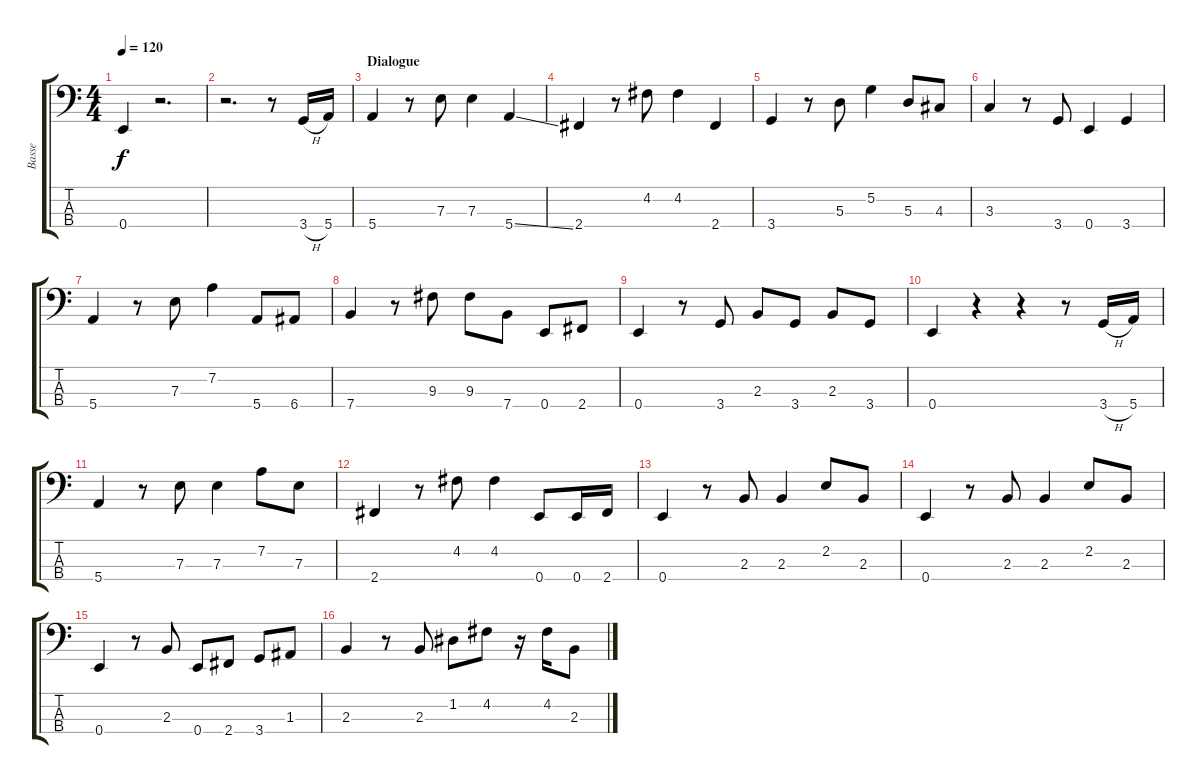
\track ("Basse" "Basse") {instrument electricbassfinger}
\staff {score tabs}
\tuning (G2 D2 A1 E1) {hide}
\ts (4 4)
\tempo 120
\clef f4
\ks c
0.4.4{dy f} r.2{d} |
r.2{d} r.8 3.4{h}.16 5.4.16 |
\section ("" "Dialogue")
5.4.4 r.8 7.3.8 7.3.4 5.4{ss}.4 |
2.4.4 r.8 4.2.8 4.2.4 2.4.4 |
3.4.4 r.8 5.3.8 5.2.4 5.3.8 4.3.8 |
3.3.4 r.8 3.4.8 0.4.4 3.4.4 |
5.4.4 r.8 7.3.8 7.2.4 5.4.8 6.4.8 |
7.4.4 r.8 9.3.8 9.3.8 7.4.8 0.4.8 2.4.8 |
0.4.4 r.8 3.4.8 2.3.8 3.4.8 2.3.8 3.4.8 |
0.4.4 r.4 r.4 r.8 3.4{h}.16 5.4.16 |
5.4.4 r.8 7.3.8 7.3.4 7.2.8 7.3.8 |
2.4.4 r.8 4.2.8 4.2.4 0.4.8 0.4.16 2.4.16 |
0.4.4 r.8 2.3.8 2.3.4 2.2.8 2.3.8 |
0.4.4 r.8 2.3.8 2.3.4 2.2.8 2.3.8 |
0.4.4 r.8 2.3.8 0.4.8 2.4.8 3.4.8 1.3.8 |
2.3.4 r.8 2.3.8 1.2.8 4.2.8 r.16 4.2.16 2.3.8
